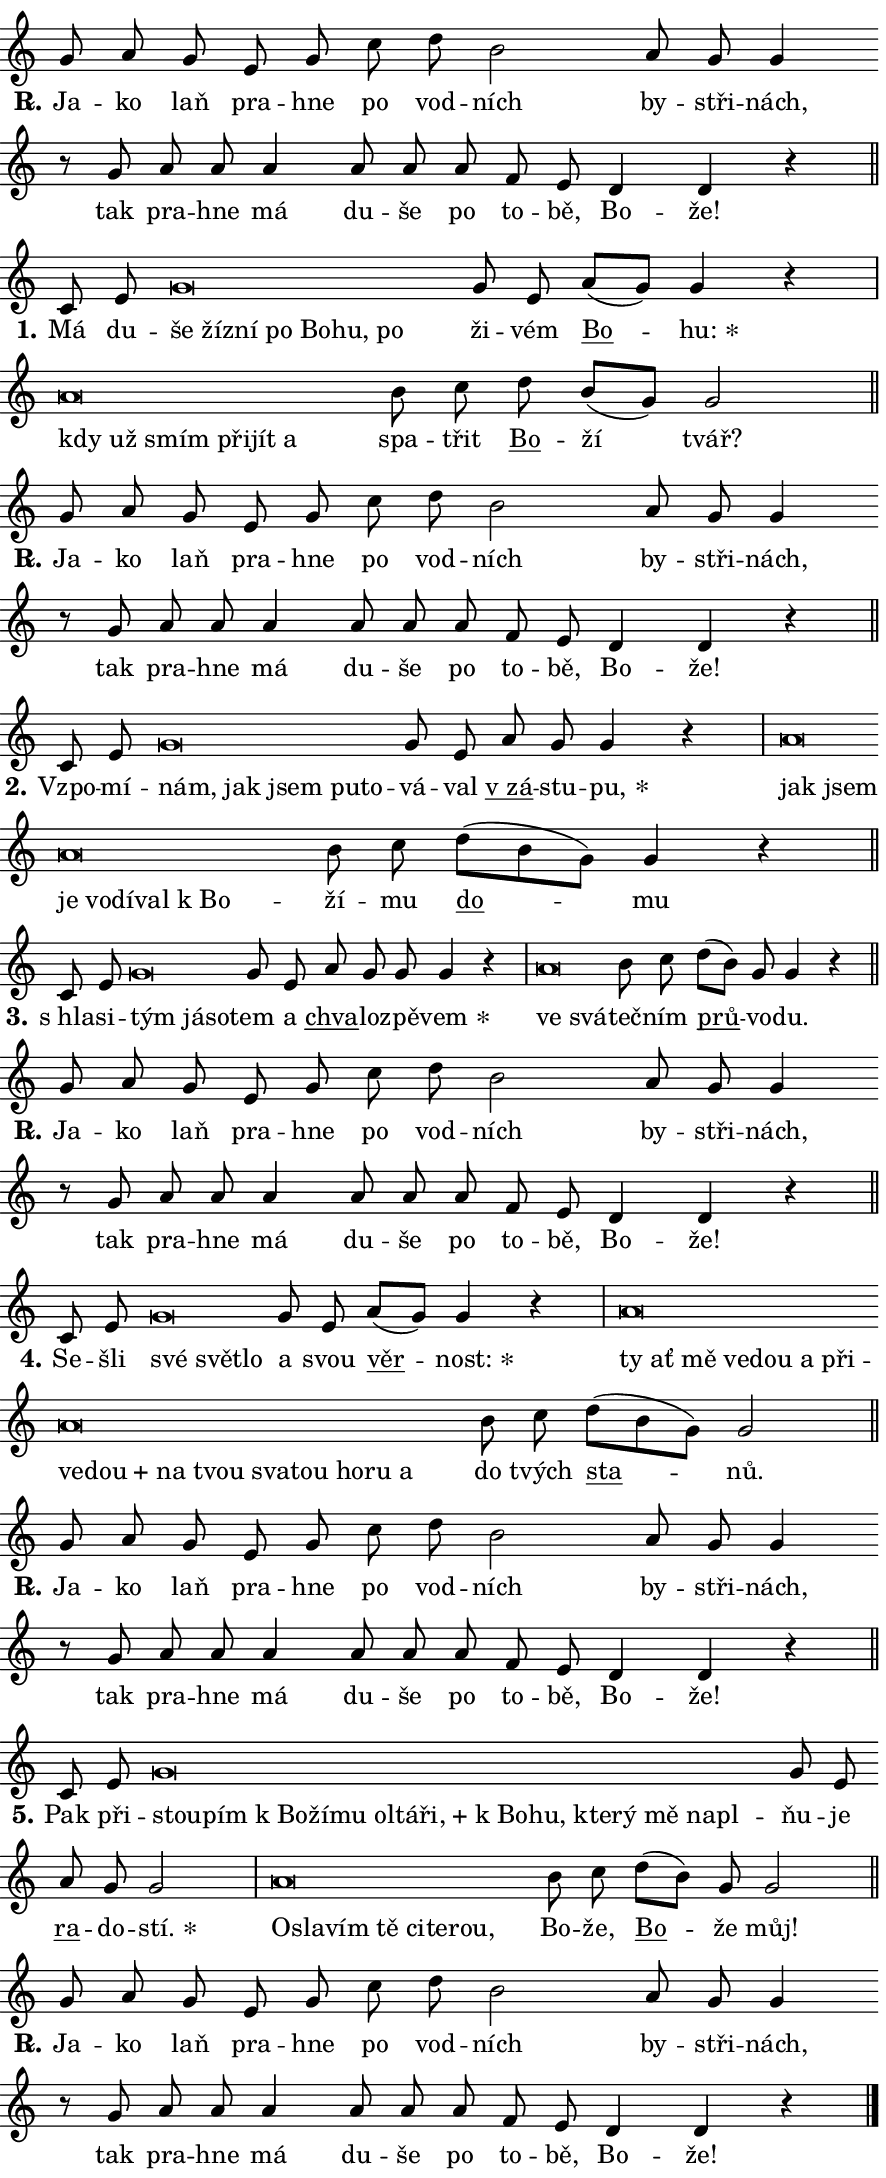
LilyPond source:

\version "2.24.0"
\header { tagline = "" }
\paper {
  indent = 0\cm
  top-margin = 0\cm
  right-margin = 0.13\cm % to fit lyric hyphens
  bottom-margin = 0\cm
  left-margin = 0\cm
  paper-width = 15\cm
  page-breaking = #ly:one-page-breaking
  system-system-spacing.basic-distance = #11
  score-system-spacing.basic-distance = #11
  ragged-last = ##f
}


%% Author: Thomas Morley
%% https://lists.gnu.org/archive/html/lilypond-user/2020-05/msg00002.html
#(define (line-position grob)
"Returns position of @var[grob} in current system:
   @code{'start}, if at first time-step
   @code{'end}, if at last time-step
   @code{'middle} otherwise
"
  (let* ((col (ly:item-get-column grob))
         (ln (ly:grob-object col 'left-neighbor))
         (rn (ly:grob-object col 'right-neighbor))
         (col-to-check-left (if (ly:grob? ln) ln col))
         (col-to-check-right (if (ly:grob? rn) rn col))
         (break-dir-left
           (and
             (ly:grob-property col-to-check-left 'non-musical #f)
             (ly:item-break-dir col-to-check-left)))
         (break-dir-right
           (and
             (ly:grob-property col-to-check-right 'non-musical #f)
             (ly:item-break-dir col-to-check-right))))
        (cond ((eqv? 1 break-dir-left) 'start)
              ((eqv? -1 break-dir-right) 'end)
              (else 'middle))))

#(define (tranparent-at-line-position vctor)
  (lambda (grob)
  "Relying on @code{line-position} select the relevant enry from @var{vctor}.
Used to determine transparency,"
    (case (line-position grob)
      ((end) (not (vector-ref vctor 0)))
      ((middle) (not (vector-ref vctor 1)))
      ((start) (not (vector-ref vctor 2))))))

noteHeadBreakVisibility =
#(define-music-function (break-visibility)(vector?)
"Makes @code{NoteHead}s transparent relying on @var{break-visibility}"
#{
  \override NoteHead.transparent =
    #(tranparent-at-line-position break-visibility)
#})

#(define delete-ledgers-for-transparent-note-heads
  (lambda (grob)
    "Reads whether a @code{NoteHead} is transparent.
If so this @code{NoteHead} is removed from @code{'note-heads} from
@var{grob}, which is supposed to be @code{LedgerLineSpanner}.
As a result ledgers are not printed for this @code{NoteHead}"
    (let* ((nhds-array (ly:grob-object grob 'note-heads))
           (nhds-list
             (if (ly:grob-array? nhds-array)
                 (ly:grob-array->list nhds-array)
                 '()))
           ;; Relies on the transparent-property being done before
           ;; Staff.LedgerLineSpanner.after-line-breaking is executed.
           ;; This is fragile ...
           (to-keep
             (remove
               (lambda (nhd)
                 (ly:grob-property nhd 'transparent #f))
               nhds-list)))
      ;; TODO find a better method to iterate over grob-arrays, similiar
      ;; to filter/remove etc for lists
      ;; For now rebuilt from scratch
      (set! (ly:grob-object grob 'note-heads)  '())
      (for-each
        (lambda (nhd)
          (ly:pointer-group-interface::add-grob grob 'note-heads nhd))
        to-keep))))

squashNotes = {
  \override NoteHead.X-extent = #'(-0.2 . 0.2)
  \override NoteHead.Y-extent = #'(-0.75 . 0)
  \override NoteHead.stencil =
    #(lambda (grob)
       (let ((pos (ly:grob-property grob 'staff-position)))
         (begin
           (if (< pos -7) (display "ERROR: Lower brevis then expected\n") (display ""))
           (if (<= pos -6) ly:text-interface::print ly:note-head::print))))
}
unSquashNotes = {
  \revert NoteHead.X-extent
  \revert NoteHead.Y-extent
  \revert NoteHead.stencil
}

hideNotes = \noteHeadBreakVisibility #begin-of-line-visible
unHideNotes = \noteHeadBreakVisibility #all-visible

% work-around for resetting accidentals
% https://lilypond.org/doc/v2.23/Documentation/notation/displaying-rhythms#unmetered-music
cadenzaMeasure = {
  \cadenzaOff
  \partial 1024 s1024
  \cadenzaOn
}

#(define-markup-command (accent layout props text) (markup?)
  "Underline accented syllable"
  (interpret-markup layout props
    #{\markup \override #'(offset . 4.3) \underline { #text }#}))

responsum = \markup \concat {
  "R" \hspace #-1.05 \path #0.1 #'((moveto 0 0.07) (lineto 0.9 0.8)) \hspace #0.05 "."
}

spaceSize = #0.6828661417322834 % exact space size for TeX Gyre Schola

\layout {
  \context {
    \Staff
    \remove "Time_signature_engraver"
    \override LedgerLineSpanner.after-line-breaking = #delete-ledgers-for-transparent-note-heads
  }
  \context {
    \Lyrics {
      \override LyricSpace.minimum-distance = \spaceSize
      \override LyricText.font-name = #"TeX Gyre Schola"
      \override LyricText.font-size = 1
      \override StanzaNumber.font-name = #"TeX Gyre Schola Bold"
      \override StanzaNumber.font-size = 1
    }
  }
  \context {
    \Score 
    \override NoteHead.text =
      #(lambda (grob) 
        (let ((pos (ly:grob-property grob 'staff-position)))
          #{\markup {
            \combine
              \halign #-0.55 \raise #(if (= pos -6) 0 0.5) \override #'(thickness . 2) \draw-line #'(3.2 . 0)
              \musicglyph "noteheads.sM1"
          }#}))
  }
}

% magnetic-lyrics.ily
%
%   written by
%     Jean Abou Samra <jean@abou-samra.fr>
%     Werner Lemberg <wl@gnu.org>
%
%   adapted by
%     Jiri Hon <jiri.hon@gmail.com>
%
% Version 2022-Apr-15

% https://www.mail-archive.com/lilypond-user@gnu.org/msg149350.html

#(define (Left_hyphen_pointer_engraver context)
   "Collect syllable-hyphen-syllable occurrences in lyrics and store
them in properties.  This engraver only looks to the left.  For
example, if the lyrics input is @code{foo -- bar}, it does the
following.

@itemize @bullet
@item
Set the @code{text} property of the @code{LyricHyphen} grob between
@q{foo} and @q{bar} to @code{foo}.

@item
Set the @code{left-hyphen} property of the @code{LyricText} grob with
text @q{foo} to the @code{LyricHyphen} grob between @q{foo} and
@q{bar}.
@end itemize

Use this auxiliary engraver in combination with the
@code{lyric-@/text::@/apply-@/magnetic-@/offset!} hook."
   (let ((hyphen #f)
         (text #f))
     (make-engraver
      (acknowledgers
       ((lyric-syllable-interface engraver grob source-engraver)
        (set! text grob)))
      (end-acknowledgers
       ((lyric-hyphen-interface engraver grob source-engraver)
        ;(when (not (grob::has-interface grob 'lyric-space-interface))
          (set! hyphen grob)));)
      ((stop-translation-timestep engraver)
       (when (and text hyphen)
         (ly:grob-set-object! text 'left-hyphen hyphen))
       (set! text #f)
       (set! hyphen #f)))))

#(define (lyric-text::apply-magnetic-offset! grob)
   "If the space between two syllables is less than the value in
property @code{LyricText@/.details@/.squash-threshold}, move the right
syllable to the left so that it gets concatenated with the left
syllable.

Use this function as a hook for
@code{LyricText@/.after-@/line-@/breaking} if the
@code{Left_@/hyphen_@/pointer_@/engraver} is active."
   (let ((hyphen (ly:grob-object grob 'left-hyphen #f)))
     (when hyphen
       (let ((left-text (ly:spanner-bound hyphen LEFT)))
         (when (grob::has-interface left-text 'lyric-syllable-interface)
           (let* ((common (ly:grob-common-refpoint grob left-text X))
                  (this-x-ext (ly:grob-extent grob common X))
                  (left-x-ext
                   (begin
                     ;; Trigger magnetism for left-text.
                     (ly:grob-property left-text 'after-line-breaking)
                     (ly:grob-extent left-text common X)))
                  ;; `delta` is the gap width between two syllables.
                  (delta (- (interval-start this-x-ext)
                            (interval-end left-x-ext)))
                  (details (ly:grob-property grob 'details))
                  (threshold (assoc-get 'squash-threshold details 0.2)))
             (when (< delta threshold)
               (let* (;; We have to manipulate the input text so that
                      ;; ligatures crossing syllable boundaries are not
                      ;; disabled.  For languages based on the Latin
                      ;; script this is essentially a beautification.
                      ;; However, for non-Western scripts it can be a
                      ;; necessity.
                      (lt (ly:grob-property left-text 'text))
                      (rt (ly:grob-property grob 'text))
                      (is-space (grob::has-interface hyphen 'lyric-space-interface))
                      (space (if is-space " " ""))
                      (extra-delta (if is-space spaceSize 0))
                      ;; Append new syllable.
                      (ltrt-space (if (and (string? lt) (string? rt))
                                (string-append lt space rt)
                                (make-concat-markup (list lt space rt))))
                      ;; Right-align `ltrt` to the right side.
                      (ltrt-space-markup (grob-interpret-markup
                               grob
                               (make-translate-markup
                                (cons (interval-length this-x-ext) 0)
                                (make-right-align-markup ltrt-space)))))
                 (begin
                   ;; Don't print `left-text`.
                   (ly:grob-set-property! left-text 'stencil #f)
                   ;; Set text and stencil (which holds all collected
                   ;; syllables so far) and shift it to the left.
                   (ly:grob-set-property! grob 'text ltrt-space)
                   (ly:grob-set-property! grob 'stencil ltrt-space-markup)
                   (ly:grob-translate-axis! grob (- (- delta extra-delta)) X))))))))))


#(define (lyric-hyphen::displace-bounds-first grob)
   ;; Make very sure this callback isn't triggered too early.
   (let ((left (ly:spanner-bound grob LEFT))
         (right (ly:spanner-bound grob RIGHT)))
     (ly:grob-property left 'after-line-breaking)
     (ly:grob-property right 'after-line-breaking)
     (ly:lyric-hyphen::print grob)))

squashThreshold = #0.4

\layout {
  \context {
    \Lyrics
    \consists #Left_hyphen_pointer_engraver
    \override LyricText.after-line-breaking =
      #lyric-text::apply-magnetic-offset!
    \override LyricHyphen.stencil = #lyric-hyphen::displace-bounds-first
    \override LyricText.details.squash-threshold = \squashThreshold
    \override LyricHyphen.minimum-distance = 0
    \override LyricHyphen.minimum-length = \squashThreshold
  }
}

squashText = \override LyricText.details.squash-threshold = 9999
unSquashText = \override LyricText.details.squash-threshold = \squashThreshold

leftText = \override LyricText.self-alignment-X = #LEFT
unLeftText = \revert LyricText.self-alignment-X

starOffset = #(lambda (grob) 
                (let ((x_offset (ly:self-alignment-interface::aligned-on-x-parent grob)))
                  (if (= x_offset 0) 0 (+ x_offset 1.2))))

star = #(define-music-function (syllable)(string?)
"Append star separator at the end of a syllable"
#{
  \once \override LyricText.X-offset = #starOffset
  \lyricmode { \markup {
    #syllable
    \override #'((font-name . "TeX Gyre Schola Bold")) \hspace #0.2 \lower #0.65 \larger "*"
  } }
#})

starAccent = #(define-music-function (syllable)(string?)
"Append star separator at the end of a syllable and make accent"
#{
  \once \override LyricText.X-offset = #starOffset
  \lyricmode { \markup {
    \accent #syllable
    \override #'((font-name . "TeX Gyre Schola Bold")) \hspace #0.2 \lower #0.65 \larger "*"
  } }
#})

breath = #(define-music-function (syllable)(string?)
"Append breathing indicator at the end of a syllable"
#{
  \lyricmode { \markup { #syllable "+" } }
#})

optionalBreath = #(define-music-function (syllable)(string?)
"Append optional breathing indicator at the end of a syllable"
#{
  \lyricmode { \markup { #syllable "(+)" } }
#})


\score {
    <<
        \new Voice = "melody" { \cadenzaOn \key c \major \relative { g'8 a g e g c d b2 \bar "" a8 g g4 \bar "" r8 g a a a4 \bar "" a8 a \bar "" a f e \bar "" d4 d r \cadenzaMeasure \bar "||" \break } }
        \new Lyrics \lyricsto "melody" { \lyricmode { \set stanza = \responsum
Ja -- ko laň pra -- hne po vod -- ních by -- stři -- nách, tak pra -- hne má du -- še po to -- bě, Bo -- že! } }
    >>
    \layout {}
}

\score {
    <<
        \new Voice = "melody" { \cadenzaOn \key c \major \relative { c'8 e \bar "" \squashNotes g\breve*1/16 \hideNotes \breve*1/16 \bar "" \breve*1/16 \bar "" \breve*1/16 \bar "" \breve*1/16 \bar "" \breve*1/16 \breve*1/16 \bar "" \unHideNotes \unSquashNotes g8 e \bar "" a[( g)] g4 r \cadenzaMeasure \bar "|" \squashNotes a\breve*1/16 \hideNotes \breve*1/16 \bar "" \breve*1/16 \bar "" \breve*1/16 \bar "" \breve*1/16 \breve*1/16 \bar "" \unHideNotes \unSquashNotes b8 c \bar "" d b[( g)] g2 \cadenzaMeasure \bar "||" \break } }
        \new Lyrics \lyricsto "melody" { \lyricmode { \set stanza = "1."
Má du -- \leftText še \squashText žíz -- ní po Bo -- hu, po \unLeftText \unSquashText ži -- vém \markup \accent Bo -- \star hu: \leftText kdy \squashText už smím při -- jít a \unLeftText \unSquashText spa -- třit \markup \accent Bo -- ží tvář? } }
    >>
    \layout {}
}

\score {
    <<
        \new Voice = "melody" { \cadenzaOn \key c \major \relative { g'8 a g e g c d b2 \bar "" a8 g g4 \bar "" r8 g a a a4 \bar "" a8 a \bar "" a f e \bar "" d4 d r \cadenzaMeasure \bar "||" \break } }
        \new Lyrics \lyricsto "melody" { \lyricmode { \set stanza = \responsum
Ja -- ko laň pra -- hne po vod -- ních by -- stři -- nách, tak pra -- hne má du -- še po to -- bě, Bo -- že! } }
    >>
    \layout {}
}

\score {
    <<
        \new Voice = "melody" { \cadenzaOn \key c \major \relative { c'8 e \bar "" \squashNotes g\breve*1/16 \hideNotes \breve*1/16 \bar "" \breve*1/16 \bar "" \breve*1/16 \breve*1/16 \bar "" \unHideNotes \unSquashNotes g8 e \bar "" a g g4 r \cadenzaMeasure \bar "|" \squashNotes a\breve*1/16 \hideNotes \breve*1/16 \bar "" \breve*1/16 \bar "" \breve*1/16 \bar "" \breve*1/16 \bar "" \breve*1/16 \breve*1/16 \bar "" \unHideNotes \unSquashNotes b8 c \bar "" d[( b g)] g4 r \cadenzaMeasure \bar "||" \break } }
        \new Lyrics \lyricsto "melody" { \lyricmode { \set stanza = "2."
Vzpo -- mí -- \leftText nám, \squashText jak jsem pu -- to -- \unLeftText \unSquashText vá -- val \markup \accent "v zá" -- stu -- \star pu, \leftText jak \squashText jsem je vo -- dí -- val "k Bo" -- \unLeftText \unSquashText ží -- mu \markup \accent do -- mu } }
    >>
    \layout {}
}

\score {
    <<
        \new Voice = "melody" { \cadenzaOn \key c \major \relative { c'8 e \bar "" \squashNotes g\breve*1/16 \hideNotes \breve*1/16 \breve*1/16 \bar "" \unHideNotes \unSquashNotes g8 e \bar "" a g g g4 r \cadenzaMeasure \bar "|" \squashNotes a\breve*1/16 \hideNotes \breve*1/16 \bar "" \unHideNotes \unSquashNotes b8 c \bar "" d[( b)] g g4 r \cadenzaMeasure \bar "||" \break } }
        \new Lyrics \lyricsto "melody" { \lyricmode { \set stanza = "3."
"s hla" -- si -- \leftText tým \squashText já -- so -- \unLeftText \unSquashText tem a \markup \accent chva -- lo -- zpě -- \star vem \leftText ve \squashText svá -- \unLeftText \unSquashText teč -- ním \markup \accent prů -- vo -- du. } }
    >>
    \layout {}
}

\score {
    <<
        \new Voice = "melody" { \cadenzaOn \key c \major \relative { g'8 a g e g c d b2 \bar "" a8 g g4 \bar "" r8 g a a a4 \bar "" a8 a \bar "" a f e \bar "" d4 d r \cadenzaMeasure \bar "||" \break } }
        \new Lyrics \lyricsto "melody" { \lyricmode { \set stanza = \responsum
Ja -- ko laň pra -- hne po vod -- ních by -- stři -- nách, tak pra -- hne má du -- še po to -- bě, Bo -- že! } }
    >>
    \layout {}
}

\score {
    <<
        \new Voice = "melody" { \cadenzaOn \key c \major \relative { c'8 e \bar "" \squashNotes g\breve*1/16 \hideNotes \breve*1/16 \breve*1/16 \bar "" \unHideNotes \unSquashNotes g8 e \bar "" a[( g)] g4 r \cadenzaMeasure \bar "|" \squashNotes a\breve*1/16 \hideNotes \breve*1/16 \bar "" \breve*1/16 \bar "" \breve*1/16 \bar "" \breve*1/16 \bar "" \breve*1/16 \bar "" \breve*1/16 \bar "" \breve*1/16 \bar "" \breve*1/16 \bar "" \breve*1/16 \bar "" \breve*1/16 \bar "" \breve*1/16 \bar "" \breve*1/16 \bar "" \breve*1/16 \bar "" \breve*1/16 \breve*1/16 \bar "" \unHideNotes \unSquashNotes b8 c \bar "" d[( b g)] g2 \cadenzaMeasure \bar "||" \break } }
        \new Lyrics \lyricsto "melody" { \lyricmode { \set stanza = "4."
Se -- šli \leftText své \squashText svět -- lo \unLeftText \unSquashText a svou \markup \accent věr -- \star nost: \leftText ty \squashText ať mě ve -- dou a při -- ve -- \breath "dou" na tvou sva -- tou ho -- ru a \unLeftText \unSquashText do tvých \markup \accent sta -- nů. } }
    >>
    \layout {}
}

\score {
    <<
        \new Voice = "melody" { \cadenzaOn \key c \major \relative { g'8 a g e g c d b2 \bar "" a8 g g4 \bar "" r8 g a a a4 \bar "" a8 a \bar "" a f e \bar "" d4 d r \cadenzaMeasure \bar "||" \break } }
        \new Lyrics \lyricsto "melody" { \lyricmode { \set stanza = \responsum
Ja -- ko laň pra -- hne po vod -- ních by -- stři -- nách, tak pra -- hne má du -- še po to -- bě, Bo -- že! } }
    >>
    \layout {}
}

\score {
    <<
        \new Voice = "melody" { \cadenzaOn \key c \major \relative { c'8 e \bar "" \squashNotes g\breve*1/16 \hideNotes \breve*1/16 \bar "" \breve*1/16 \bar "" \breve*1/16 \bar "" \breve*1/16 \bar "" \breve*1/16 \bar "" \breve*1/16 \bar "" \breve*1/16 \bar "" \breve*1/16 \bar "" \breve*1/16 \bar "" \breve*1/16 \bar "" \breve*1/16 \bar "" \breve*1/16 \bar "" \breve*1/16 \breve*1/16 \bar "" \unHideNotes \unSquashNotes g8 e \bar "" a g g2 \cadenzaMeasure \bar "|" \squashNotes a\breve*1/16 \hideNotes \breve*1/16 \bar "" \breve*1/16 \bar "" \breve*1/16 \bar "" \breve*1/16 \bar "" \breve*1/16 \breve*1/16 \bar "" \unHideNotes \unSquashNotes b8 c \bar "" d[( b)] g g2 \cadenzaMeasure \bar "||" \break } }
        \new Lyrics \lyricsto "melody" { \lyricmode { \set stanza = "5."
Pak při -- \leftText stou -- \squashText pím "k Bo" -- ží -- mu ol -- tá -- \breath "ři," "k Bo" -- hu, kte -- rý mě na -- pl -- \unLeftText \unSquashText ňu -- je \markup \accent ra -- do -- \star stí. \leftText O -- \squashText sla -- vím tě ci -- te -- rou, \unLeftText \unSquashText Bo -- že, \markup \accent Bo -- že můj! } }
    >>
    \layout {}
}

\score {
    <<
        \new Voice = "melody" { \cadenzaOn \key c \major \relative { g'8 a g e g c d b2 \bar "" a8 g g4 \bar "" r8 g a a a4 \bar "" a8 a \bar "" a f e \bar "" d4 d r \cadenzaMeasure \bar "||" \break } \bar "|." }
        \new Lyrics \lyricsto "melody" { \lyricmode { \set stanza = \responsum
Ja -- ko laň pra -- hne po vod -- ních by -- stři -- nách, tak pra -- hne má du -- še po to -- bě, Bo -- že! } }
    >>
    \layout {}
}
